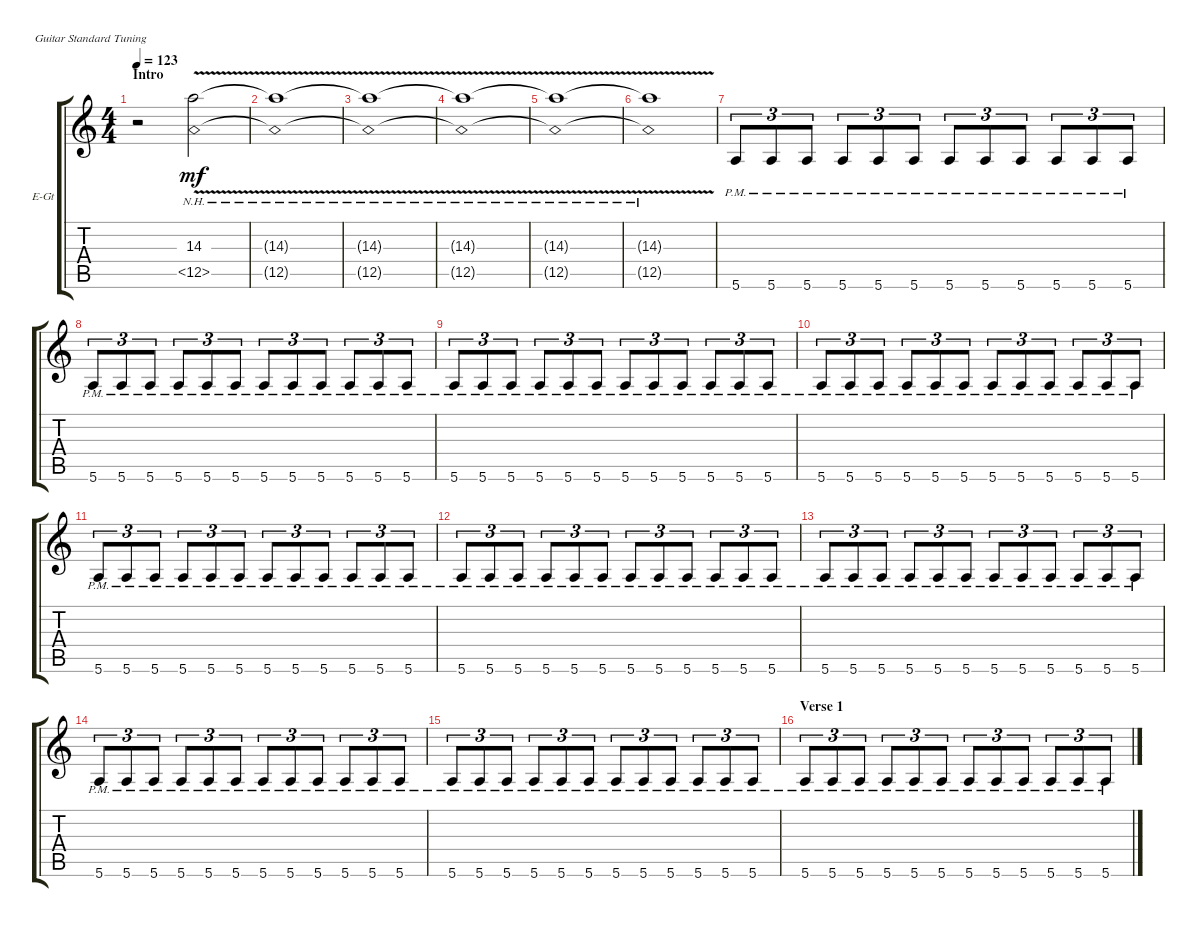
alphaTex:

\defaultSystemsLayout 4
\bracketExtendMode groupsimilarinstruments
\firstSystemTrackNameOrientation horizontal
\otherSystemsTrackNameOrientation horizontal
\track ("Electric Guitar 4" "E-Gt") {multiBarRest instrument overdrivenguitar}
\staff {score tabs}
\tuning (E4 B3 G3 D3 A2 E2)
\ts (4 4)
\section ("" "Intro")
\tempo 123
\clef g2
\ks c
r.2{dy mf instrument overdrivenguitar} (12.5{nh} 14.3{v}).2 |
(12.5{nh t} 14.3{v t}).1 |
(14.3{v t} 12.5{nh t}).1 |
(14.3{v t} 12.5{nh t}).1 |
(14.3{v t} 12.5{nh t}).1 |
(14.3{v t} 12.5{nh t}).1 |
5.6{pm}.8{tu (3 2)} 5.6{pm}.8{tu (3 2)} 5.6{pm}.8{tu (3 2)} 5.6{pm}.8{tu (3 2)} 5.6{pm}.8{tu (3 2)} 5.6{pm}.8{tu (3 2)} 5.6{pm}.8{tu (3 2)} 5.6{pm}.8{tu (3 2)} 5.6{pm}.8{tu (3 2)} 5.6{pm}.8{tu (3 2)} 5.6{pm}.8{tu (3 2)} 5.6{pm}.8{tu (3 2)} |
5.6{pm}.8{tu (3 2)} 5.6{pm}.8{tu (3 2)} 5.6{pm}.8{tu (3 2)} 5.6{pm}.8{tu (3 2)} 5.6{pm}.8{tu (3 2)} 5.6{pm}.8{tu (3 2)} 5.6{pm}.8{tu (3 2)} 5.6{pm}.8{tu (3 2)} 5.6{pm}.8{tu (3 2)} 5.6{pm}.8{tu (3 2)} 5.6{pm}.8{tu (3 2)} 5.6{pm}.8{tu (3 2)} |
5.6{pm}.8{tu (3 2)} 5.6{pm}.8{tu (3 2)} 5.6{pm}.8{tu (3 2)} 5.6{pm}.8{tu (3 2)} 5.6{pm}.8{tu (3 2)} 5.6{pm}.8{tu (3 2)} 5.6{pm}.8{tu (3 2)} 5.6{pm}.8{tu (3 2)} 5.6{pm}.8{tu (3 2)} 5.6{pm}.8{tu (3 2)} 5.6{pm}.8{tu (3 2)} 5.6{pm}.8{tu (3 2)} |
5.6{pm}.8{tu (3 2)} 5.6{pm}.8{tu (3 2)} 5.6{pm}.8{tu (3 2)} 5.6{pm}.8{tu (3 2)} 5.6{pm}.8{tu (3 2)} 5.6{pm}.8{tu (3 2)} 5.6{pm}.8{tu (3 2)} 5.6{pm}.8{tu (3 2)} 5.6{pm}.8{tu (3 2)} 5.6{pm}.8{tu (3 2)} 5.6{pm}.8{tu (3 2)} 5.6{pm}.8{tu (3 2)} |
5.6{pm}.8{tu (3 2)} 5.6{pm}.8{tu (3 2)} 5.6{pm}.8{tu (3 2)} 5.6{pm}.8{tu (3 2)} 5.6{pm}.8{tu (3 2)} 5.6{pm}.8{tu (3 2)} 5.6{pm}.8{tu (3 2)} 5.6{pm}.8{tu (3 2)} 5.6{pm}.8{tu (3 2)} 5.6{pm}.8{tu (3 2)} 5.6{pm}.8{tu (3 2)} 5.6{pm}.8{tu (3 2)} |
5.6{pm}.8{tu (3 2)} 5.6{pm}.8{tu (3 2)} 5.6{pm}.8{tu (3 2)} 5.6{pm}.8{tu (3 2)} 5.6{pm}.8{tu (3 2)} 5.6{pm}.8{tu (3 2)} 5.6{pm}.8{tu (3 2)} 5.6{pm}.8{tu (3 2)} 5.6{pm}.8{tu (3 2)} 5.6{pm}.8{tu (3 2)} 5.6{pm}.8{tu (3 2)} 5.6{pm}.8{tu (3 2)} |
5.6{pm}.8{tu (3 2)} 5.6{pm}.8{tu (3 2)} 5.6{pm}.8{tu (3 2)} 5.6{pm}.8{tu (3 2)} 5.6{pm}.8{tu (3 2)} 5.6{pm}.8{tu (3 2)} 5.6{pm}.8{tu (3 2)} 5.6{pm}.8{tu (3 2)} 5.6{pm}.8{tu (3 2)} 5.6{pm}.8{tu (3 2)} 5.6{pm}.8{tu (3 2)} 5.6{pm}.8{tu (3 2)} |
5.6{pm}.8{tu (3 2)} 5.6{pm}.8{tu (3 2)} 5.6{pm}.8{tu (3 2)} 5.6{pm}.8{tu (3 2)} 5.6{pm}.8{tu (3 2)} 5.6{pm}.8{tu (3 2)} 5.6{pm}.8{tu (3 2)} 5.6{pm}.8{tu (3 2)} 5.6{pm}.8{tu (3 2)} 5.6{pm}.8{tu (3 2)} 5.6{pm}.8{tu (3 2)} 5.6{pm}.8{tu (3 2)} |
5.6{pm}.8{tu (3 2)} 5.6{pm}.8{tu (3 2)} 5.6{pm}.8{tu (3 2)} 5.6{pm}.8{tu (3 2)} 5.6{pm}.8{tu (3 2)} 5.6{pm}.8{tu (3 2)} 5.6{pm}.8{tu (3 2)} 5.6{pm}.8{tu (3 2)} 5.6{pm}.8{tu (3 2)} 5.6{pm}.8{tu (3 2)} 5.6{pm}.8{tu (3 2)} 5.6{pm}.8{tu (3 2)} |
\section ("" "Verse 1")
5.6{pm}.8{tu (3 2)} 5.6{pm}.8{tu (3 2)} 5.6{pm}.8{tu (3 2)} 5.6{pm}.8{tu (3 2)} 5.6{pm}.8{tu (3 2)} 5.6{pm}.8{tu (3 2)} 5.6{pm}.8{tu (3 2)} 5.6{pm}.8{tu (3 2)} 5.6{pm}.8{tu (3 2)} 5.6{pm}.8{tu (3 2)} 5.6{pm}.8{tu (3 2)} 5.6{pm}.8{tu (3 2)}
